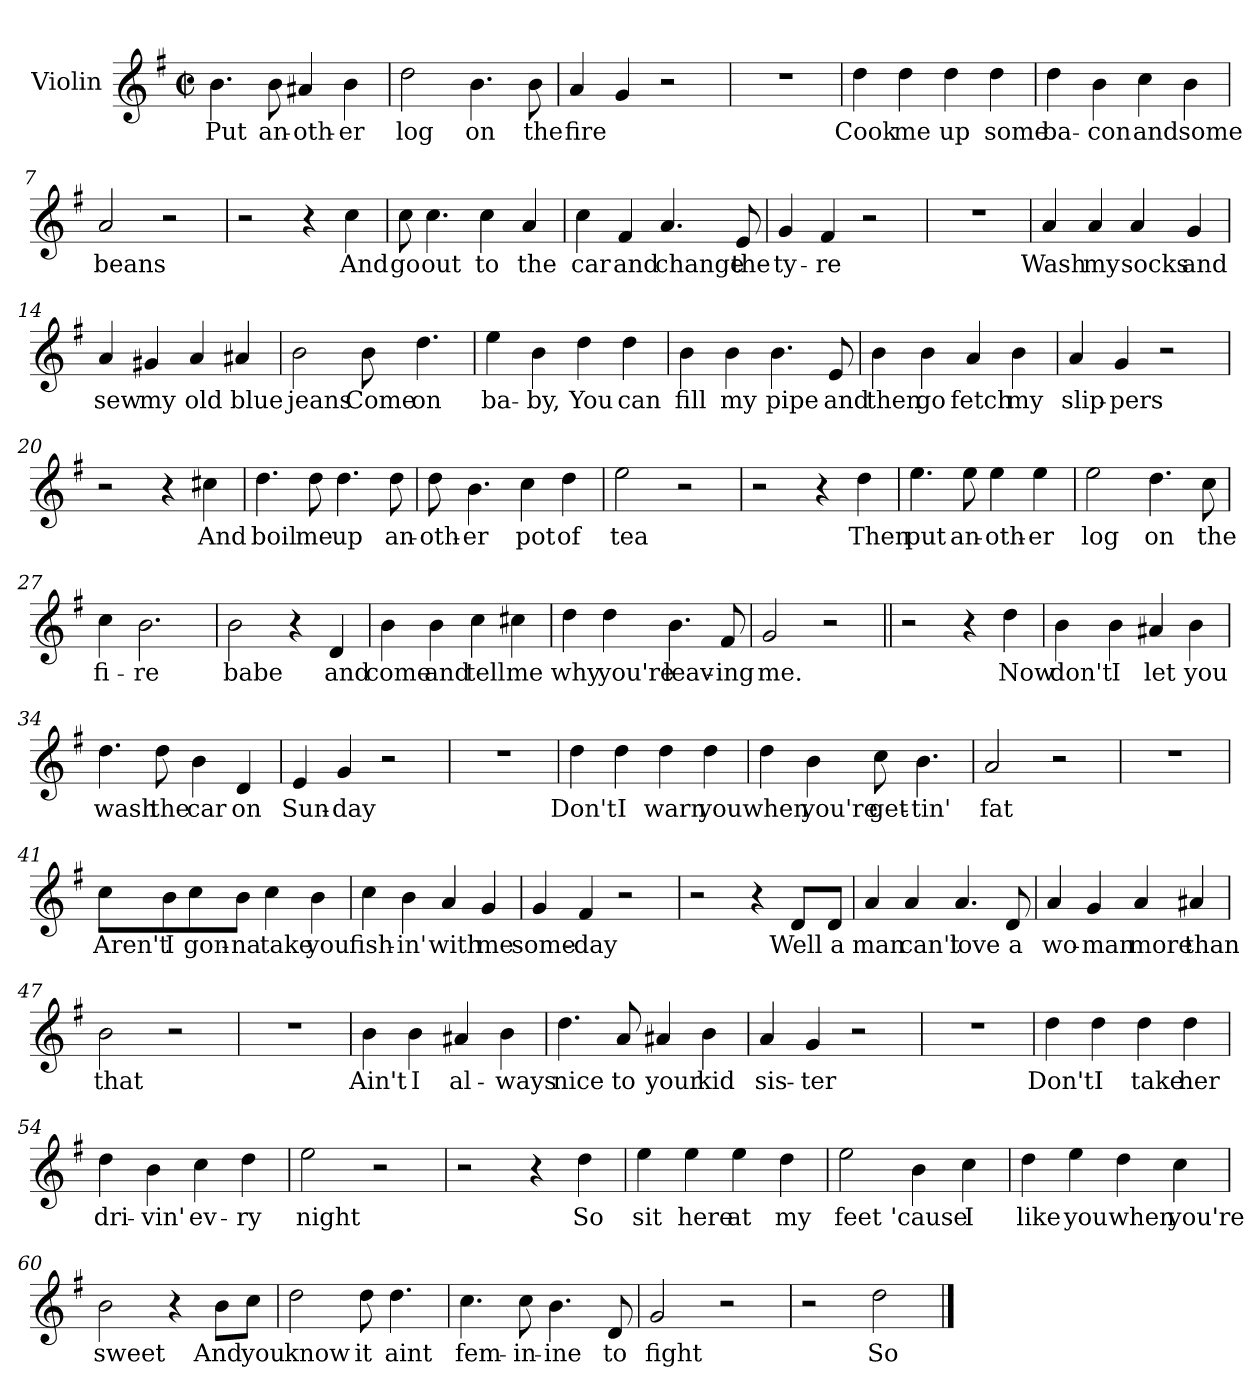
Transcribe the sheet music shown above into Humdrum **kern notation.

**kern	**text
*part1	*part1
*staff1	*staff1
*I"Violin	*
*I'Vln	*
*clefG2	*
*k[f#]	*
*G:	*
*M2/2	*
*met(c|)	*
=1	=1
4.b\	Put
8b\	an-
4a#X/	-oth-
4b\	-er
=2	=2
2dd\	log
4.b\	on
8b\	the
=3	=3
4a/	fire
4g/	.
2r	.
=4	=4
1r	.
=5	=5
4dd\	Cook
4dd\	me
4dd\	up
4dd\	some
=6	=6
4dd\	ba-
4b\	-con
4cc\	and
4b\	some
!!LO:LB:g=z
=7	=7
2a/	beans
2r	.
=8	=8
2r	.
4r	.
4cc\	And
=9	=9
8cc\	go
4.cc\	out
4cc\	to
4a/	the
=10	=10
4cc\	car
4f#/	and
4.a/	change
8e/	the
=11	=11
4g/	ty-
4f#/	-re
2r	.
=12	=12
1r	.
!!LO:LB:g=z
=13	=13
4a/	Wash
4a/	my
4a/	socks
4g/	and
=14	=14
4a/	sew
4g#X/	my
4a/	old
4a#X/	blue
=15	=15
2b\	jeans
8b\	Come
4.dd\	on
=16	=16
4ee\	ba-
4b\	-by,
4dd\	You
4dd\	can
!!LO:LB:g=z
=17	=17
4b\	fill
4b\	my
4.b\	pipe
8e/	and
=18	=18
4b\	then
4b\	go
4a/	fetch
4b\	my
=19	=19
4a/	slip-
4g/	-pers
2r	.
=20	=20
2r	.
4r	.
4cc#X\	And
!!LO:LB:g=z
=21	=21
4.dd\	boil
8dd\	me
4.dd\	up
8dd\	an-
=22	=22
8dd\	-oth-
4.b\	-er
4cc\	pot
4dd\	of
=23	=23
2ee\	tea
2r	.
=24	=24
2r	.
4r	.
4dd\	Then
=25	=25
4.ee\	put
8ee\	an-
4ee\	-oth-
4ee\	-er
=26	=26
2ee\	log
4.dd\	on
8cc\	the
=27	=27
4cc\	fi-
2.b\	-re
=28	=28
2b\	babe
4r	.
4d/	and
!!LO:LB:g=z
=29	=29
4b\	come
4b\	and
4cc\	tell
4cc#X\	me
=30	=30
4dd\	why
4dd\	you're
4.b\	leav-
8f#/	-ing
=31	=31
2g/	me.
2r	.
=32||	=32||
2r	.
4r	.
4dd\	Now
=33	=33
4b\	don't
4b\	I
4a#X/	let
4b\	you
=34	=34
4.dd\	wash
8dd\	the
4b\	car
4d/	on
=35	=35
4e/	Sun-
4g/	-day
2r	.
!!LO:LB:g=z
=36	=36
1r	.
=37	=37
4dd\	Don't
4dd\	I
4dd\	warn
4dd\	you
=38	=38
4dd\	when
4b\	you're
8cc\	get-
4.b\	-tin'
=39	=39
2a/	fat
2r	.
=40	=40
1r	.
=41	=41
8cc\L	Aren't
8b\	I
8cc\	gon-
8b\J	-na
4cc\	take
4b\	you
=42	=42
4cc\	fish-
4b\	-in'
4a/	with
4g/	me
!!LO:LB:g=z
=43	=43
4g/	some-
4f#/	-day
2r	.
=44	=44
2r	.
4r	.
8d/L	Well
8d/J	a
=45	=45
4a/	man
4a/	can't
4.a/	love
8d/	a
=46	=46
4a/	wo-
4g/	-man
4a/	more
4a#X/	than
=47	=47
2b\	that
2r	.
=48	=48
1r	.
=49	=49
4b\	Ain't
4b\	I
4a#X/	al-
4b\	-ways
!!LO:LB:g=z
=50	=50
4.dd\	nice
8a/	to
4a#X/	your
4b\	kid
=51	=51
4a/	sis-
4g/	-ter
2r	.
=52	=52
1r	.
=53	=53
4dd\	Don't
4dd\	I
4dd\	take
4dd\	her
=54	=54
4dd\	dri-
4b\	-vin'
4cc\	ev-
4dd\	-ry
=55	=55
2ee\	night
2r	.
=56	=56
2r	.
4r	.
4dd\	So
=57	=57
4ee\	sit
4ee\	here
4ee\	at
4dd\	my
!!LO:LB:g=z
=58	=58
2ee\	feet
4b\	'cause
4cc\	I
=59	=59
4dd\	like
4ee\	you
4dd\	when
4cc\	you're
=60	=60
2b\	sweet
4r	.
8b\L	And
8cc\J	you
=61	=61
2dd\	know
8dd\	it
4.dd\	aint
=62	=62
4.cc\	fem-
8cc\	-in-
4.b\	-ine
8d/	to
=63	=63
2g/	fight
2r	.
=64	=64
2r	.
2dd\	So
==	==
*-	*-
